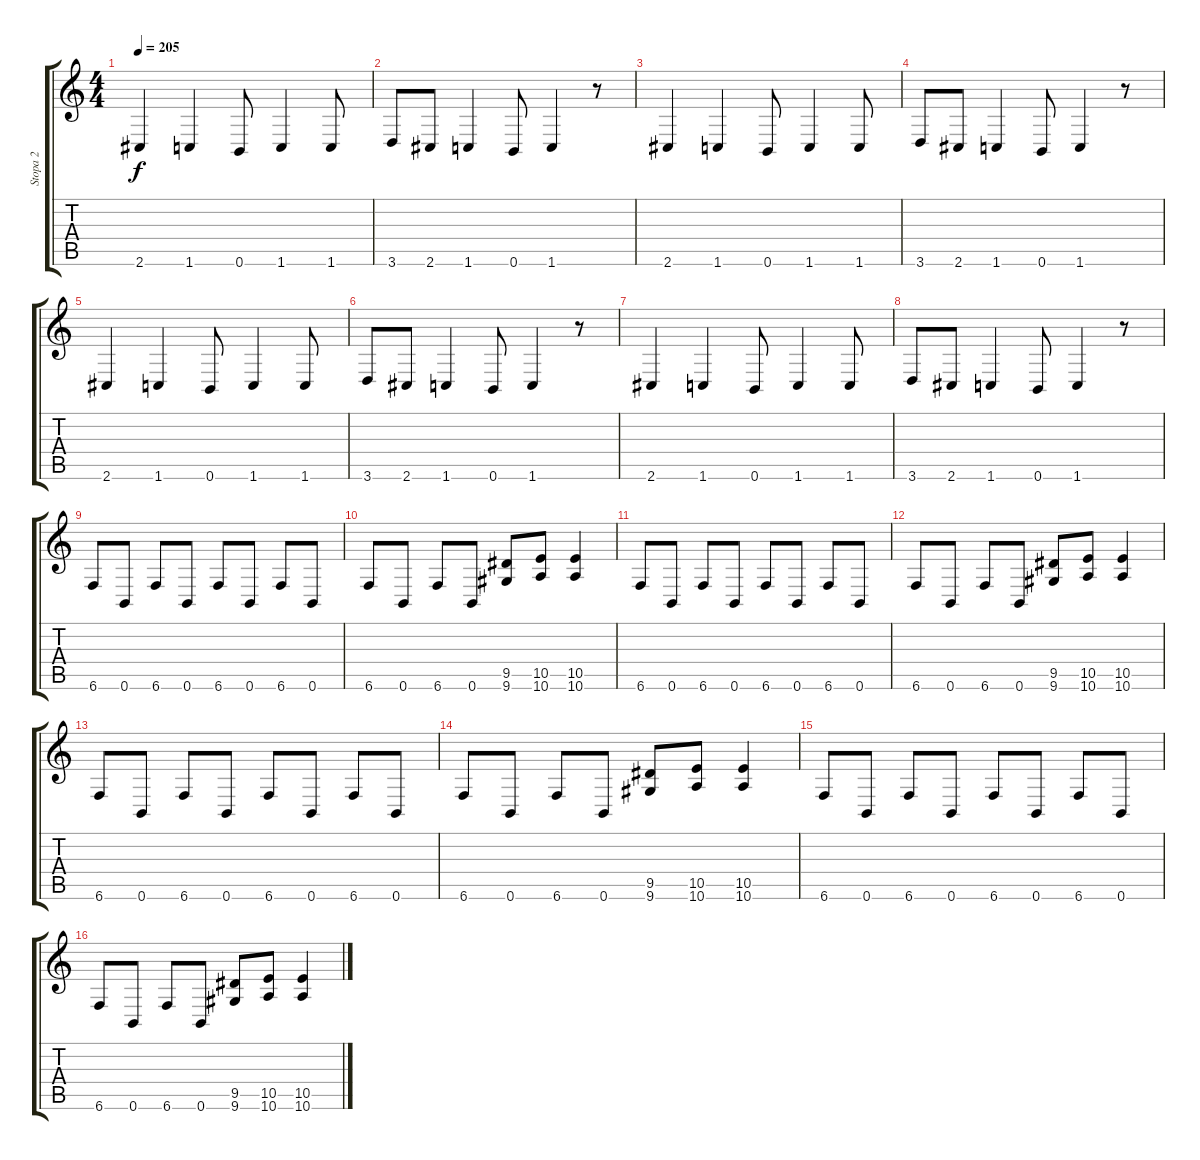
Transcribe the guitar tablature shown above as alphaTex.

\track ("Stopa 2" "Stopa 2") {instrument electricbassfinger}
\staff {score tabs}
\tuning (Db4 Ab3 E3 B2 Gb2 B1) {hide}
\ts (4 4)
\tempo 205
\clef g2
\ks c
2.6.4{dy f} 1.6.4 0.6.8 1.6.4 1.6.8 |
3.6.8 2.6.8 1.6.4 0.6.8 1.6.4 r.8 |
2.6.4 1.6.4 0.6.8 1.6.4 1.6.8 |
3.6.8 2.6.8 1.6.4 0.6.8 1.6.4 r.8 |
2.6.4 1.6.4 0.6.8 1.6.4 1.6.8 |
3.6.8 2.6.8 1.6.4 0.6.8 1.6.4 r.8 |
2.6.4 1.6.4 0.6.8 1.6.4 1.6.8 |
3.6.8 2.6.8 1.6.4 0.6.8 1.6.4 r.8 |
6.6.8 0.6.8 6.6.8 0.6.8 6.6.8 0.6.8 6.6.8 0.6.8 |
6.6.8 0.6.8 6.6.8 0.6.8 (9.5 9.6).8 (10.5 10.6).8 (10.5 10.6).4 |
6.6.8 0.6.8 6.6.8 0.6.8 6.6.8 0.6.8 6.6.8 0.6.8 |
6.6.8 0.6.8 6.6.8 0.6.8 (9.5 9.6).8 (10.5 10.6).8 (10.5 10.6).4 |
6.6.8 0.6.8 6.6.8 0.6.8 6.6.8 0.6.8 6.6.8 0.6.8 |
6.6.8 0.6.8 6.6.8 0.6.8 (9.5 9.6).8 (10.5 10.6).8 (10.5 10.6).4 |
6.6.8 0.6.8 6.6.8 0.6.8 6.6.8 0.6.8 6.6.8 0.6.8 |
6.6.8 0.6.8 6.6.8 0.6.8 (9.5 9.6).8 (10.5 10.6).8 (10.5 10.6).4
